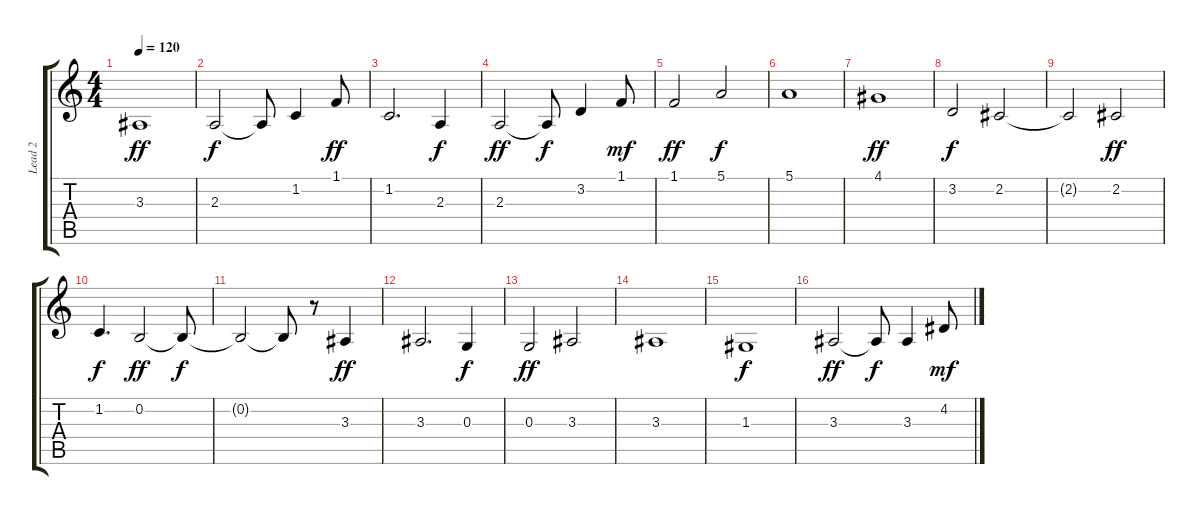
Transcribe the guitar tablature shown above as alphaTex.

\track ("Lead 2" "Lead 2") {instrument lead8bassandlead}
\staff {score tabs}
\tuning (E4 B3 G3 D3 A2 E2) {hide}
\ts (4 4)
\tempo 120
\clef g2
\ks c
3.3.1{dy ff} |
2.3.2{dy f} 2.3{t}.8 1.2.4 1.1.8{dy ff} |
1.2.2{d} 2.3.4{dy f} |
2.3.2{dy ff} 2.3{t}.8{dy f} 3.2.4 1.1.8{dy mf} |
1.1.2{dy ff} 5.1.2{dy f} |
5.1.1 |
4.1.1{dy ff} |
3.2.2{dy f} 2.2.2 |
2.2{t}.2 2.2.2{dy ff} |
1.2.4{d dy f} 0.2.2{dy ff} 0.2{t}.8{dy f} |
0.2{t}.2 0.2{t}.8 r.8 3.3.4{dy ff} |
3.3.2{d} 0.3.4{dy f} |
0.3.2{dy ff} 3.3.2 |
3.3.1 |
1.3.1{dy f} |
3.3.2{dy ff} 3.3{t}.8{dy f} 3.3.4 4.2.8{dy mf}
